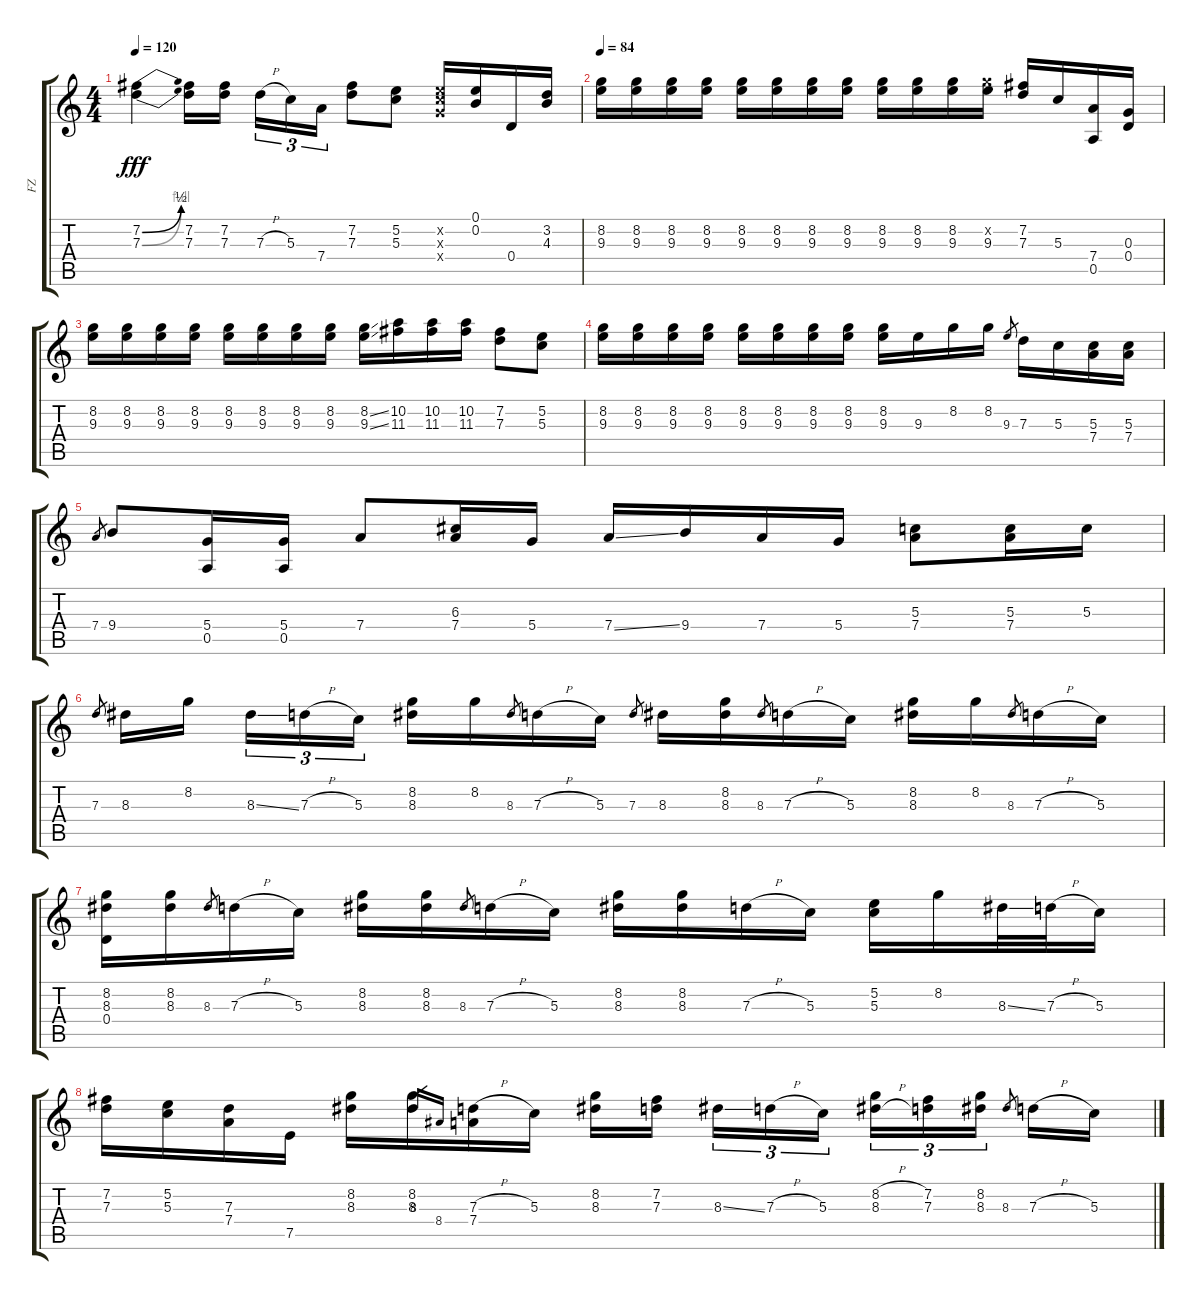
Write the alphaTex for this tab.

\track ("FZ" "FZ") {instrument overdrivenguitar}
\staff {score tabs}
\tuning (E4 B3 G3 D3 A2 E2) {hide}
\ts (4 4)
\tempo 120
\clef g2
\ks c
(7.2{be (bend 0 0 60 2)} 7.3{be (bend 0 0 60 4)}).4{dy fff} (7.2 7.3).16 (7.2 7.3).16{beam splitsecondary} 7.3{h}.16{tu (3 2)} 5.3.16{tu (3 2)} 7.4.16{tu (3 2)} (7.2 7.3).8 (5.2 5.3).8 (5.2{x} 5.3{x} 5.4{x}).16 (0.1 0.2).16 0.4.16 (3.2 4.3).16 |
\tempo 84
(8.2 9.3).16 (8.2 9.3).16 (8.2 9.3).16 (8.2 9.3).16 (8.2 9.3).16 (8.2 9.3).16 (8.2 9.3).16 (8.2 9.3).16 (8.2 9.3).16 (8.2 9.3).16 (8.2 9.3).16 (8.2{x} 9.3).16 (7.2 7.3).16 5.3.16 (7.4 0.5).16 (0.3 0.4).16 |
(8.2 9.3).16 (8.2 9.3).16 (8.2 9.3).16 (8.2 9.3).16 (8.2 9.3).16 (8.2 9.3).16 (8.2 9.3).16 (8.2 9.3).16 (8.2{ss} 9.3{ss}).16 (10.2 11.3).16 (10.2 11.3).16 (10.2 11.3).16 (7.2 7.3).8 (5.2 5.3).8 |
(8.2 9.3).16 (8.2 9.3).16 (8.2 9.3).16 (8.2 9.3).16 (8.2 9.3).16 (8.2 9.3).16 (8.2 9.3).16 (8.2 9.3).16 (8.2 9.3).16 9.3.16 8.2.16 8.2.16 9.3.8{gr} 7.3.16 5.3.16 (5.3 7.4).16 (5.3 7.4).16 |
7.4.8{gr} 9.4.8 (5.4 0.5).16 (5.4 0.5).16 7.4.8 (6.3 7.4).16 5.4.16 7.4{ss}.16 9.4.16 7.4.16 5.4.16 (5.3 7.4).8 (5.3 7.4).16 5.3.16 |
7.3.8{gr} 8.3.16 8.2.16{beam splitsecondary} 8.3{ss}.16{tu (3 2)} 7.3{h}.16{tu (3 2)} 5.3.16{tu (3 2)} (8.2 8.3).16 8.2.16 8.3.8{gr} 7.3{h}.16 5.3.16 7.3.8{gr} 8.3.16 (8.2 8.3).16 8.3.8{gr} 7.3{h}.16 5.3.16 (8.2 8.3).16 8.2.16 8.3.8{gr} 7.3{h}.16 5.3.16 |
(8.2 8.3 0.4).16 (8.2 8.3).16 8.3.8{gr} 7.3{h}.16 5.3.16 (8.2 8.3).16 (8.2 8.3).16 8.3.8{gr} 7.3{h}.16 5.3.16 (8.2 8.3).16 (8.2 8.3).16 7.3{h}.16 5.3.16 (5.2 5.3).16 8.2.16 8.3{ss}.32 7.3{h}.32 5.3.16 |
(7.2 7.3).16 (5.2 5.3).16 (7.3 7.4).16 7.5.16 (8.2 8.3).16 (8.2 8.3).16 8.3.16{gr} 8.4.16{gr} (7.3{h} 7.4).16 5.3.16 (8.2 8.3).16 (7.2 7.3).16{beam splitsecondary} 8.3{ss}.16{tu (3 2)} 7.3{h}.16{tu (3 2)} 5.3.16{tu (3 2)} (8.2{h} 8.3{h}).16{tu (3 2)} (7.2 7.3).16{tu (3 2)} (8.2 8.3).16{tu (3 2)} 8.3.8{gr beam splitsecondary} 7.3{h}.16 5.3.16
